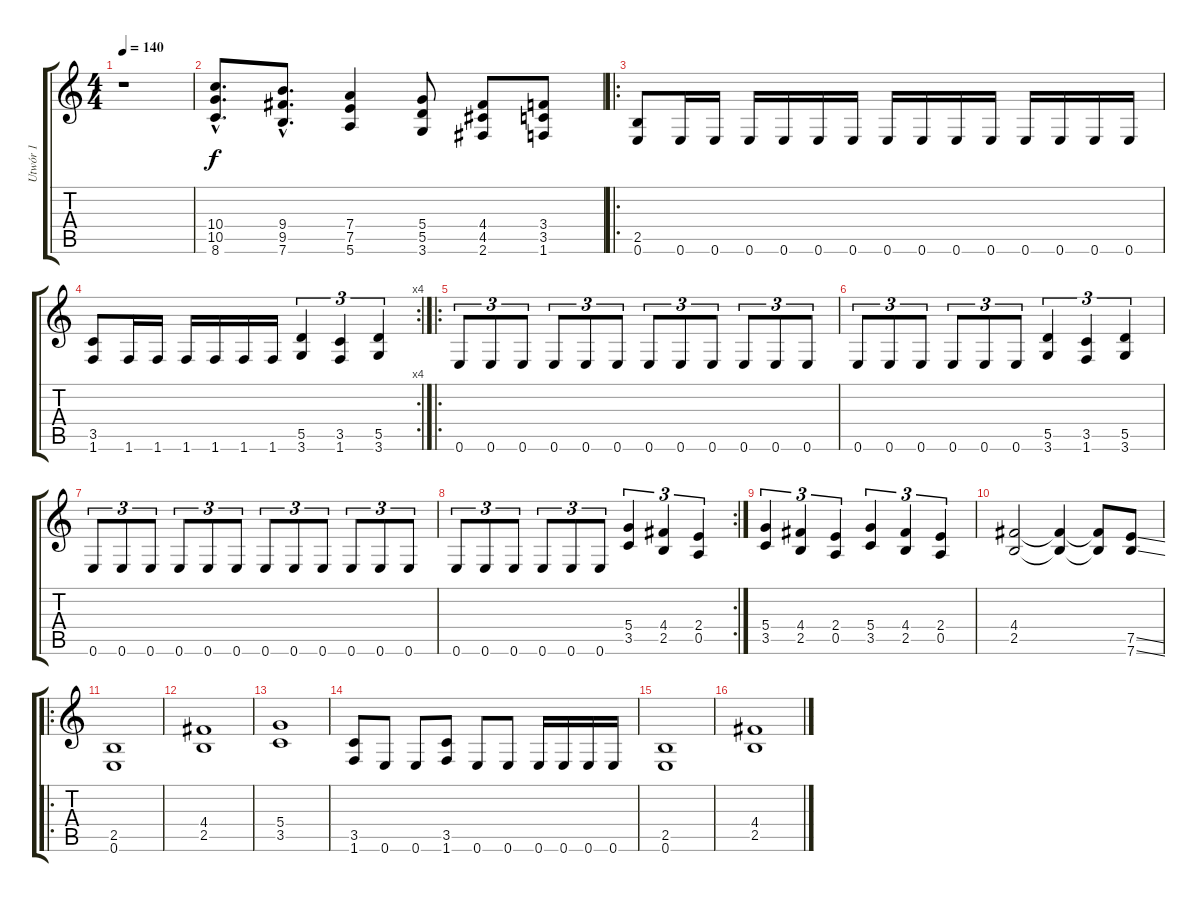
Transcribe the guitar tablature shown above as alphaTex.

\track ("Utwór 1" "Utwór 1") {instrument distortionguitar}
\staff {score tabs}
\tuning (E4 B3 G3 D3 A2 E2) {hide}
\ts (4 4)
\tempo 140
\clef g2
\ks c
r.1{dy f instrument distortionguitar} |
(10.4{hac} 10.5{hac} 8.6{hac}).8{d} (9.4{hac} 9.5{hac} 7.6{hac}).8{d} (7.4 7.5 5.6).4 (5.4 5.5 3.6).8 (4.4 4.5 2.6).8 (3.4 3.5 1.6).8 |
\ro
(2.5 0.6).8 0.6.16 0.6.16 0.6.16 0.6.16 0.6.16 0.6.16 0.6.16 0.6.16 0.6.16 0.6.16 0.6.16 0.6.16 0.6.16 0.6.16 |
\rc 4
(3.5 1.6).8 1.6.16 1.6.16 1.6.16 1.6.16 1.6.16 1.6.16 (5.5 3.6).4{tu (3 2)} (3.5 1.6).4{tu (3 2)} (5.5 3.6).4{tu (3 2)} |
\ro
0.6.8{tu (3 2)} 0.6.8{tu (3 2)} 0.6.8{tu (3 2)} 0.6.8{tu (3 2)} 0.6.8{tu (3 2)} 0.6.8{tu (3 2)} 0.6.8{tu (3 2)} 0.6.8{tu (3 2)} 0.6.8{tu (3 2)} 0.6.8{tu (3 2)} 0.6.8{tu (3 2)} 0.6.8{tu (3 2)} |
0.6.8{tu (3 2)} 0.6.8{tu (3 2)} 0.6.8{tu (3 2)} 0.6.8{tu (3 2)} 0.6.8{tu (3 2)} 0.6.8{tu (3 2)} (5.5 3.6).4{tu (3 2)} (3.5 1.6).4{tu (3 2)} (5.5 3.6).4{tu (3 2)} |
0.6.8{tu (3 2)} 0.6.8{tu (3 2)} 0.6.8{tu (3 2)} 0.6.8{tu (3 2)} 0.6.8{tu (3 2)} 0.6.8{tu (3 2)} 0.6.8{tu (3 2)} 0.6.8{tu (3 2)} 0.6.8{tu (3 2)} 0.6.8{tu (3 2)} 0.6.8{tu (3 2)} 0.6.8{tu (3 2)} |
\rc 2
0.6.8{tu (3 2)} 0.6.8{tu (3 2)} 0.6.8{tu (3 2)} 0.6.8{tu (3 2)} 0.6.8{tu (3 2)} 0.6.8{tu (3 2)} (5.4 3.5).4{tu (3 2)} (4.4 2.5).4{tu (3 2)} (2.4 0.5).4{tu (3 2)} |
(5.4 3.5).4{tu (3 2)} (4.4 2.5).4{tu (3 2)} (2.4 0.5).4{tu (3 2)} (5.4 3.5).4{tu (3 2)} (4.4 2.5).4{tu (3 2)} (2.4 0.5).4{tu (3 2)} |
(4.4 2.5).2 (4.4{t} 2.5{t}).4 (4.4{t} 2.5{t}).8 (7.5{ss} 7.6{ss}).8 |
\ro
(2.5 0.6).1 |
(4.4 2.5).1 |
(5.4 3.5).1 |
(3.5 1.6).8 0.6.8 0.6.8 (3.5 1.6).8 0.6.8 0.6.8 0.6.16 0.6.16 0.6.16 0.6.16 |
(2.5 0.6).1 |
(4.4 2.5).1
